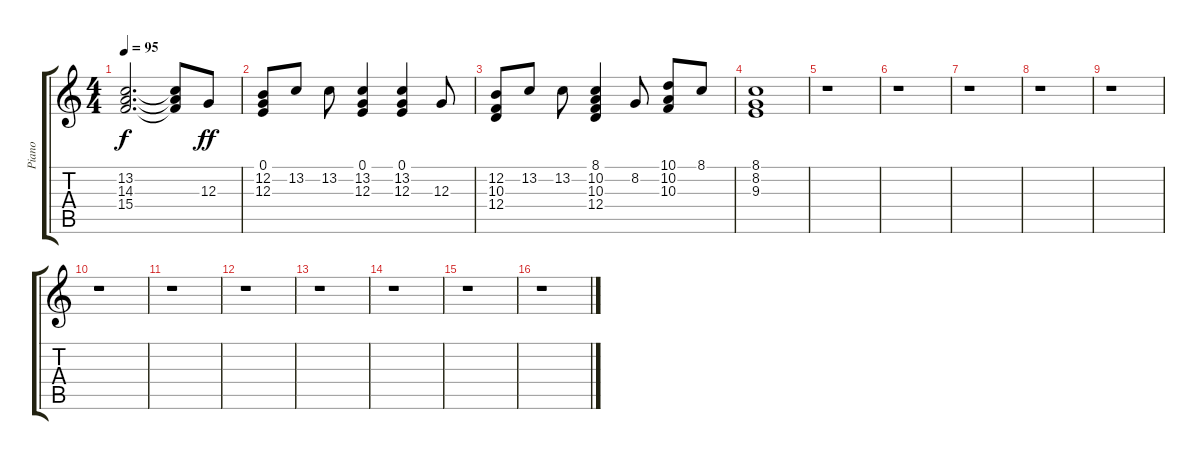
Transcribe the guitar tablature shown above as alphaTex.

\track ("Piano" "Piano") {instrument acousticgrandpiano}
\staff {score tabs}
\tuning (E4 B3 G3 D3 A2 E2) {hide}
\ts (4 4)
\tempo 95
\clef g2
\ks c
(13.2{t} 14.3{t} 15.4{t}).2{d dy f} (13.2{t} 14.3{t} 15.4{t}).8 12.3.8{dy ff} |
(0.1 12.2 12.3).8 13.2.8 13.2.8 (0.1 13.2 12.3).4 (0.1 13.2 12.3).4 12.3.8 |
(12.2 10.3 12.4).8 13.2.8 13.2.8 (8.1 10.2 10.3 12.4).4 8.2.8 (10.1 10.2 10.3).8 8.1.8 |
(8.1 8.2 9.3).1 |
r.1 |
r.1 |
r.1 |
r.1 |
r.1 |
r.1 |
r.1 |
r.1 |
r.1 |
r.1 |
r.1 |
r.1
